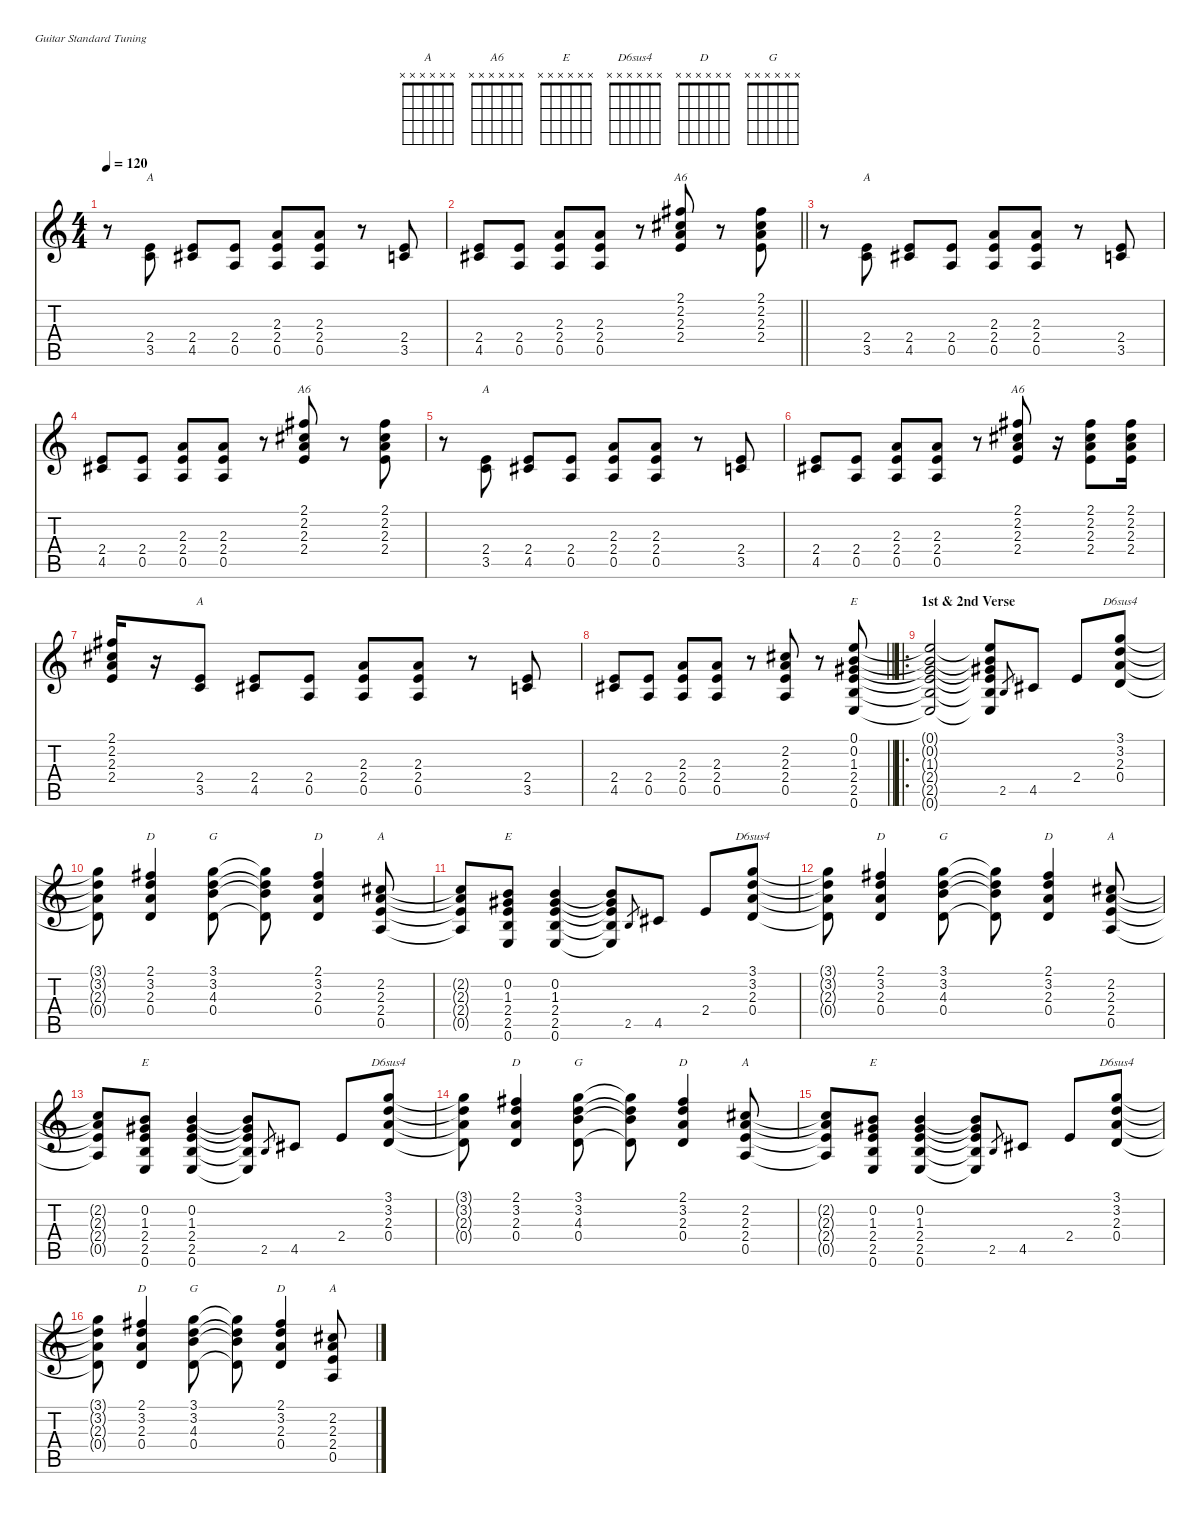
\defaultSystemsLayout 4
\hideDynamics
\bracketExtendMode nobrackets
\singleTrackTrackNamePolicy hidden
\multiTrackTrackNamePolicy hidden
\otherSystemsTrackNameOrientation horizontal
\track ("Rythm 1" "dist.guit.") {defaultSystemsLayout 8 mute instrument distortionguitar}
\staff {score tabs}
\tuning (E4 B3 G3 D3 A2 E2)
\chord ("A" x x x x x x)
\chord ("A6" x x x x x x)
\chord ("E" x x x x x x)
\chord ("D6sus4" x x x x x x)
\chord ("D" x x x x x x)
\chord ("G" x x x x x x)
\ts (4 4)
\tempo 120
\clef g2
\ks c
r.8{dy f instrument distortionguitar beam Down} (2.4 3.5).8{ch "A" beam Up} (2.4 4.5{acc #}).8{beam Up} (2.4 0.5).8{beam Up} (2.3 2.4 0.5).8{beam Up} (2.3 2.4 0.5).8{beam Up} r.8{beam Up} (2.4 3.5).8{beam Up} |
\barLineRight lightlight
(2.4 4.5{acc #}).8{beam Up} (2.4 0.5).8{beam Up} (2.3 2.4 0.5).8{beam Up} (2.3 2.4 0.5).8{beam Up} r.8{beam Up} (2.1{acc #} 2.2{acc #} 2.3 2.4).8{ch "A6" beam Down} r.8{beam Down} (2.1{acc #} 2.2{acc #} 2.3 2.4).8{beam Down} |
r.8{beam Down} (2.4 3.5).8{ch "A" beam Up} (2.4 4.5{acc #}).8{beam Up} (2.4 0.5).8{beam Up} (2.3 2.4 0.5).8{beam Up} (2.3 2.4 0.5).8{beam Up} r.8{beam Up} (2.4 3.5).8{beam Up} |
(2.4 4.5{acc #}).8{beam Up} (2.4 0.5).8{beam Up} (2.3 2.4 0.5).8{beam Up} (2.3 2.4 0.5).8{beam Up} r.8{beam Up} (2.1{acc #} 2.2{acc #} 2.3 2.4).8{ch "A6" beam Down} r.8{beam Down} (2.1{acc #} 2.2{acc #} 2.3 2.4).8{beam Down} |
r.8{beam Down} (2.4 3.5).8{ch "A" beam Up} (2.4 4.5{acc #}).8{beam Up} (2.4 0.5).8{beam Up} (2.3 2.4 0.5).8{beam Up} (2.3 2.4 0.5).8{beam Up} r.8{beam Up} (2.4 3.5).8{beam Up} |
(2.4 4.5{acc #}).8{beam Up} (2.4 0.5).8{beam Up} (2.3 2.4 0.5).8{beam Up} (2.3 2.4 0.5).8{beam Up} r.8{beam Up} (2.1{acc #} 2.2{acc #} 2.3 2.4).8{ch "A6" beam Down} r.16{beam Down} (2.1{acc #} 2.2{acc #} 2.3 2.4).8{beam Down} (2.1{acc #} 2.2{acc #} 2.3 2.4).16{beam Down} |
(2.1{acc #} 2.2{acc #} 2.3 2.4).16{beam Up} r.16{beam Up} (2.4 3.5).8{ch "A" beam Up} (2.4 4.5{acc #}).8{beam Up} (2.4 0.5).8{beam Up} (2.3 2.4 0.5).8{beam Up} (2.3 2.4 0.5).8{beam Up} r.8{beam Up} (2.4 3.5).8{beam Up} |
\barLineRight lightlight
(2.4 4.5{acc #}).8{beam Up} (2.4 0.5).8{beam Up} (2.3 2.4 0.5).8{beam Up} (2.3 2.4 0.5).8{beam Up} r.8{beam Up} (2.2{acc #} 2.3 2.4 0.5).8{beam Up} r.8{beam Up} (0.1 0.2 1.3{acc #} 2.4 2.5 0.6).8{ch "E" beam Up} |
\ro
\section ("" "1st & 2nd Verse")
(0.1{t} 0.2{t} 1.3{t acc #} 2.4{t} 2.5{t} 0.6{t}).2{beam Up} (0.1{t} 0.2{t} 1.3{t acc #} 2.4{t} 2.5{t} 0.6{t}).8{beam Up} 2.5.8{gr dy mf beam Up} 4.5{acc #}.8{dy f beam Up} 2.4.8{beam Up} (3.1 3.2 2.3 0.4).8{ch "D6sus4" beam Up} |
(3.1{t} 3.2{t} 2.3{t} 0.4{t}).8{beam Down} (2.1{acc #} 3.2 2.3 0.4).4{ch "D" beam Up} (3.1 3.2 4.3 0.4).8{ch "G" beam Down} (3.1{t} 3.2{t} 4.3{t} 0.4{t}).8{beam Down} (2.1{acc #} 3.2 2.3 0.4).4{ch "D" beam Up} (2.2{acc #} 2.3 2.4 0.5).8{ch "A" beam Up} |
(2.2{t acc #} 2.3{t} 2.4{t} 0.5{t}).8{beam Up} (0.2 1.3{acc #} 2.4 2.5 0.6).8{ch "E" beam Up} (0.2 1.3{acc #} 2.4 2.5 0.6).4{beam Up} (0.2{t} 1.3{t acc #} 2.4{t} 2.5{t} 0.6{t}).8{beam Up} 2.5.8{gr dy mf beam Up} 4.5{acc #}.8{dy f beam Up} 2.4.8{beam Up} (3.1 3.2 2.3 0.4).8{ch "D6sus4" beam Up} |
(3.1{t} 3.2{t} 2.3{t} 0.4{t}).8{beam Down} (2.1{acc #} 3.2 2.3 0.4).4{ch "D" beam Up} (3.1 3.2 4.3 0.4).8{ch "G" beam Down} (3.1{t} 3.2{t} 4.3{t} 0.4{t}).8{beam Down} (2.1{acc #} 3.2 2.3 0.4).4{ch "D" beam Up} (2.2{acc #} 2.3 2.4 0.5).8{ch "A" beam Up} |
(2.2{t acc #} 2.3{t} 2.4{t} 0.5{t}).8{beam Up} (0.2 1.3{acc #} 2.4 2.5 0.6).8{ch "E" beam Up} (0.2 1.3{acc #} 2.4 2.5 0.6).4{beam Up} (0.2{t} 1.3{t acc #} 2.4{t} 2.5{t} 0.6{t}).8{beam Up} 2.5.8{gr dy mf beam Up} 4.5{acc #}.8{dy f beam Up} 2.4.8{beam Up} (3.1 3.2 2.3 0.4).8{ch "D6sus4" beam Up} |
(3.1{t} 3.2{t} 2.3{t} 0.4{t}).8{beam Down} (2.1{acc #} 3.2 2.3 0.4).4{ch "D" beam Up} (3.1 3.2 4.3 0.4).8{ch "G" beam Down} (3.1{t} 3.2{t} 4.3{t} 0.4{t}).8{beam Down} (2.1{acc #} 3.2 2.3 0.4).4{ch "D" beam Up} (2.2{acc #} 2.3 2.4 0.5).8{ch "A" beam Up} |
(2.2{t acc #} 2.3{t} 2.4{t} 0.5{t}).8{beam Up} (0.2 1.3{acc #} 2.4 2.5 0.6).8{ch "E" beam Up} (0.2 1.3{acc #} 2.4 2.5 0.6).4{beam Up} (0.2{t} 1.3{t acc #} 2.4{t} 2.5{t} 0.6{t}).8{beam Up} 2.5.8{gr dy mf beam Up} 4.5{acc #}.8{dy f beam Up} 2.4.8{beam Up} (3.1 3.2 2.3 0.4).8{ch "D6sus4" beam Up} |
(3.1{t} 3.2{t} 2.3{t} 0.4{t}).8{beam Down} (2.1{acc #} 3.2 2.3 0.4).4{ch "D" beam Up} (3.1 3.2 4.3 0.4).8{ch "G" beam Down} (3.1{t} 3.2{t} 4.3{t} 0.4{t}).8{beam Down} (2.1{acc #} 3.2 2.3 0.4).4{ch "D" beam Up} (2.2{acc #} 2.3 2.4 0.5).8{ch "A" beam Up}
